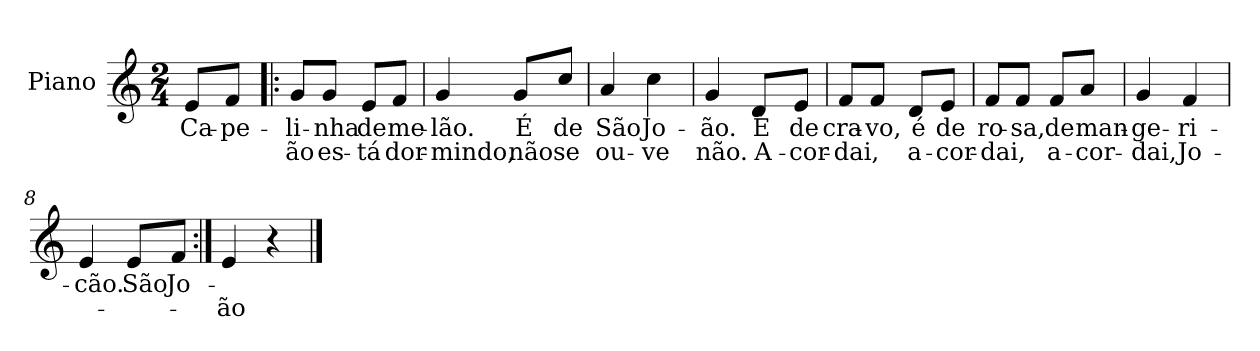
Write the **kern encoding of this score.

**kern	**text	**text
*part1	*part1	*part1
*staff1	*staff1	*staff1
*I"Piano	*	*
*I'Pno.	*	*
*clefG2	*	*
*k[]	*	*
*M2/4	*	*
=	=	=
8e/L	Ca-	.
8f/J	-pe-	.
=1!|:	=1!|:	=1!|:
8g/L	-li-	ão
8g/J	-nha	es-
8e/L	de	-tá
8f/J	me-	dor-
=2	=2	=2
4g/	-lão.	-mindo,
8g/L	É	não
8cc/J	de	se
=3	=3	=3
4a/	São	ou-
4cc\	Jo-	-ve
=4	=4	=4
4g/	-ão.	não.
8d/L	É	A-
8e/J	de	-cor-
=5	=5	=5
8f/L	cra-	-dai,
8f/J	-vo,	.
8d/L	é	a-
8e/J	de	-cor-
!!LO:LB:g=z
=6	=6	=6
8f/L	ro-	-dai,
8f/J	-sa,	.
8f/L	de	a-
8a/J	man-	-cor-
=7	=7	=7
4g/	-ge-	-dai,
4f/	-ri-	Jo-
=8	=8	=8
4e/	-cão.	.
8e/L	São	.
8f/J	Jo-	.
=9:|!	=9:|!	=9:|!
4e/	.	-ão
4r	.	.
==	==	==
*-	*-	*-
